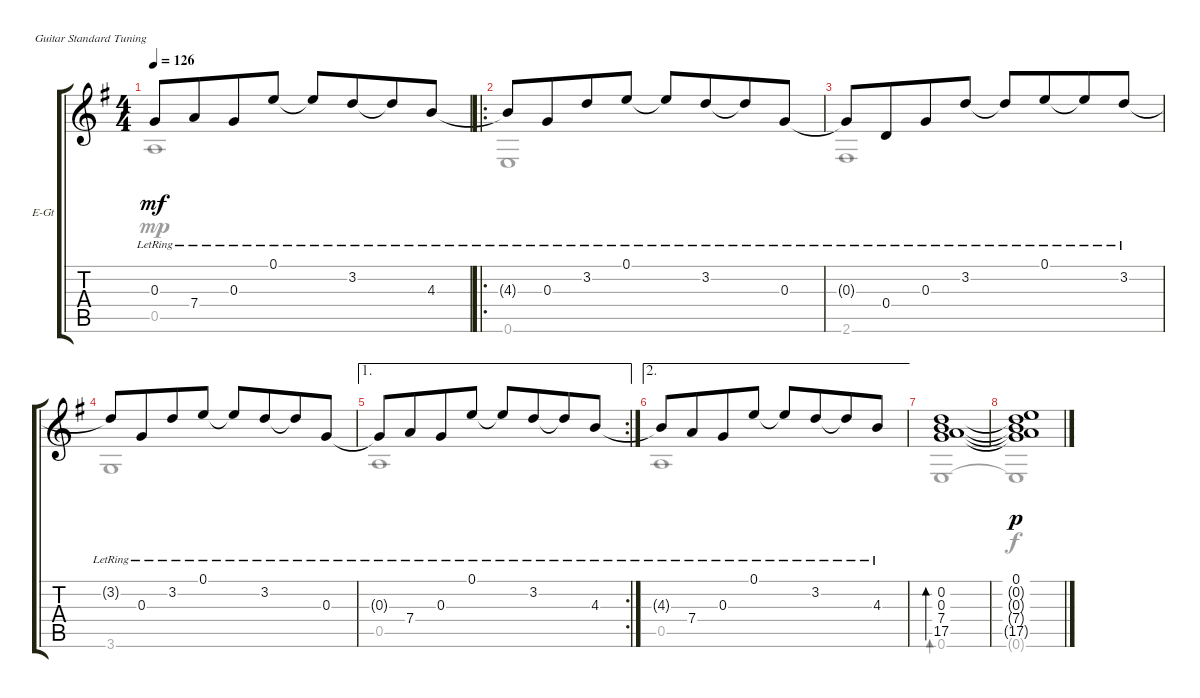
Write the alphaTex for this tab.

\bracketExtendMode groupsimilarinstruments
\firstSystemTrackNameOrientation horizontal
\otherSystemsTrackNameOrientation horizontal
\track ("Гитара" "E-Gt") {instrument electricguitarjazz}
\staff {score tabs}
\tuning (E4 B3 G3 D3 A2 E2)
\voice
\ts (4 4)
\tempo 126
\clef g2
\ks eminor
0.3{lr t}.8{dy mf} 7.4{lr}.8{beam merge} 0.3{lr}.8 0.1{lr}.8 0.1{lr t}.8 3.2{lr}.8{beam merge} 3.2{lr t}.8 4.3{lr}.8 |
\ro
4.3{lr t}.8 0.3{lr}.8{beam merge} 3.2{lr}.8 0.1{lr}.8 0.1{lr t}.8 3.2{lr}.8{beam merge} 3.2{lr t}.8 0.3{lr}.8 |
0.3{lr t}.8 0.4{lr}.8{beam merge} 0.3{lr}.8 3.2{lr}.8 3.2{lr t}.8 0.1{lr}.8{beam merge} 0.1{lr t}.8 3.2{lr}.8 |
3.2{lr t}.8 0.3{lr}.8{beam merge} 3.2{lr}.8 0.1{lr}.8 0.1{lr t}.8 3.2{lr}.8{beam merge} 3.2{lr t}.8 0.3{lr}.8 |
\ae 1
\rc 2
0.3{lr t}.8 7.4{lr}.8{beam merge} 0.3{lr}.8 0.1{lr}.8 0.1{lr t}.8 3.2{lr}.8{beam merge} 3.2{lr t}.8 4.3{lr}.8 |
\ae 2
4.3{lr t}.8 7.4{lr}.8{beam merge} 0.3{lr}.8 0.1{lr}.8 0.1{lr t}.8 3.2{lr}.8{beam merge} 3.2{lr t}.8 4.3{lr}.8 |
(0.2 0.3 7.4 17.5).1{bd 240} |
(0.1 0.2{t} 0.3{t} 7.4{t} 17.5{t}).1{dy p}
\voice
\clef g2
\ottava regular
\simile none
\ks eminor
0.5.1{dy mp} |
0.6.1 |
2.6.1 |
3.6.1 |
0.5.1 |
0.5.1 |
0.6.1{bd 120} |
0.6{t}.1{dy f}
